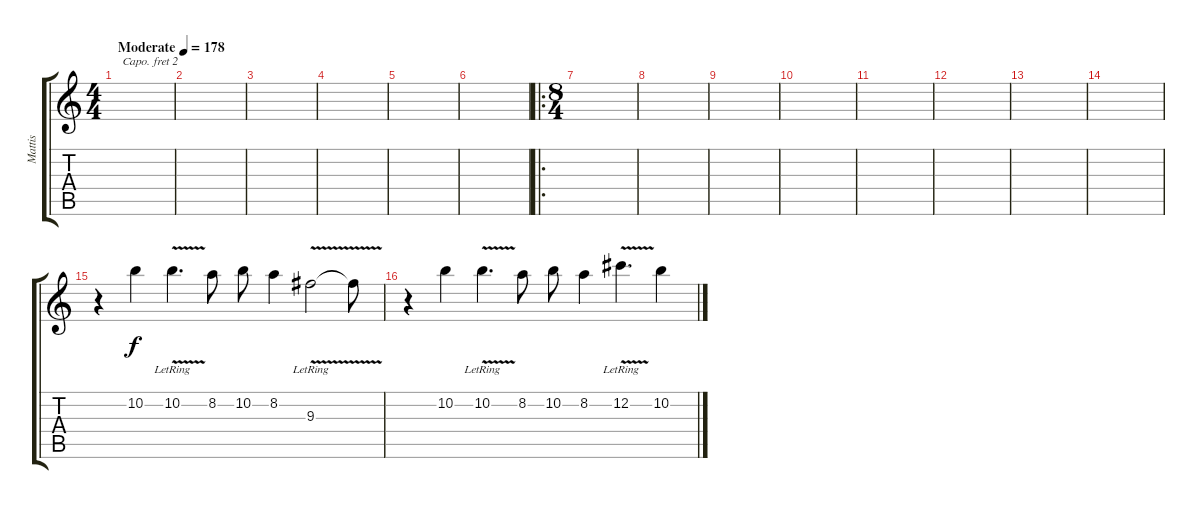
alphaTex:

\track ("Mattis" "Mattis") {instrument overdrivenguitar}
\staff {score tabs}
\capo 2
\tuning (E4 B3 G3 D3 A2 E2) {hide}
\ts (4 4)
\tempo (178 "Moderate")
\clef g2
\ks c
|
|
|
|
|
|
\ro
\ts (8 4)
|
|
|
|
|
|
|
|
r.4 10.2.4 10.2{v lr}.4{d} 8.2.8 10.2.8 8.2.4 9.3{v lr}.2 9.3{t}.8 |
r.4 10.2.4 10.2{v lr}.4{d} 8.2.8 10.2.8 8.2.4 12.2{v lr}.4{d} 10.2{sl}.4
